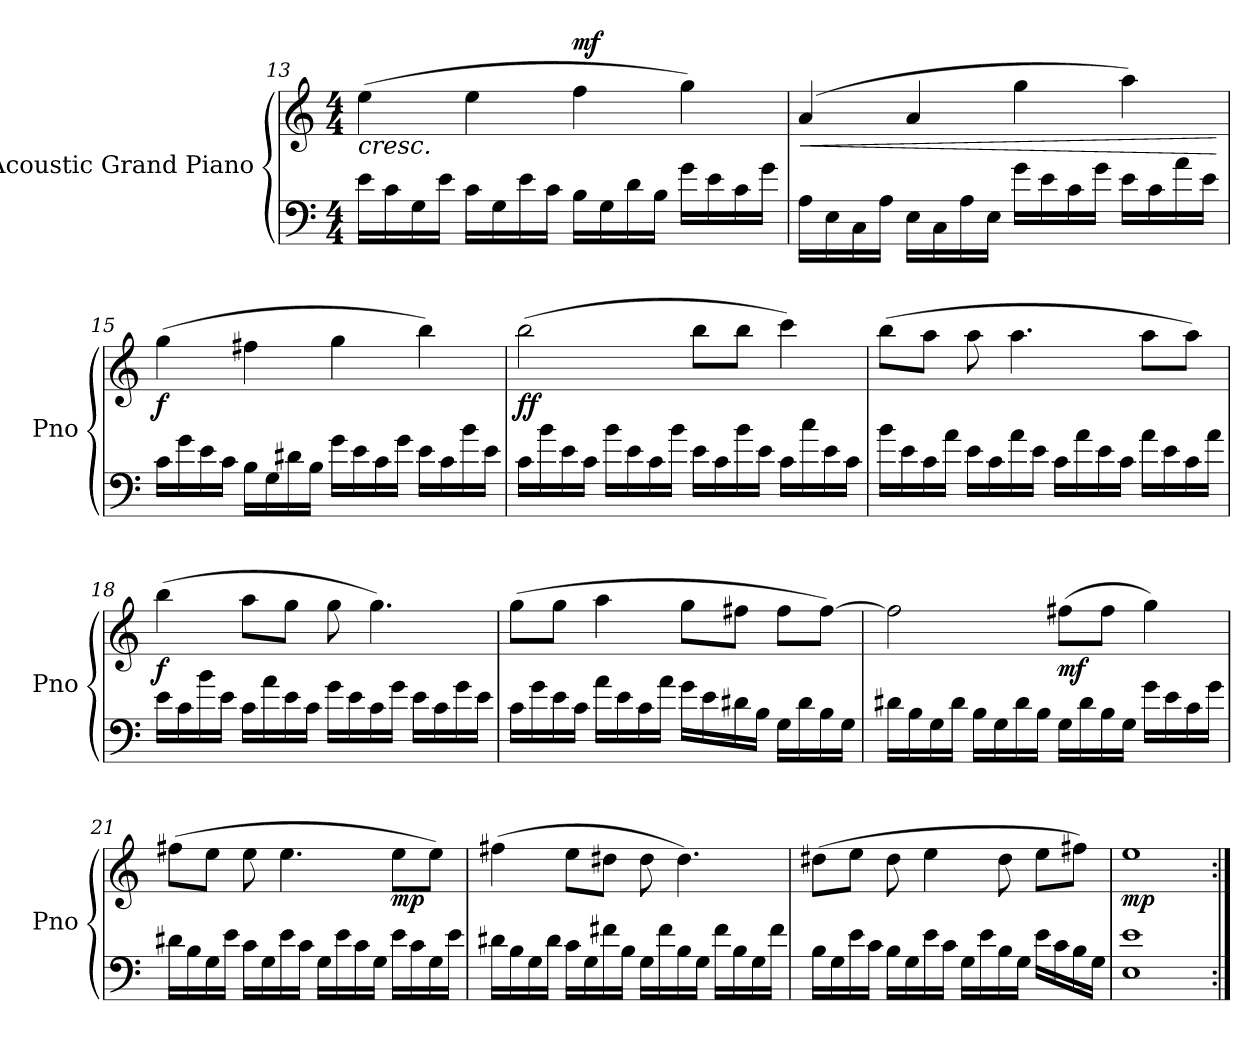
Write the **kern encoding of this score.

**kern	**kern	**dynam
*part1	*part1	*part1
*staff2	*staff1	*staff1/2
*I"Acoustic Grand Piano	*	*
*I'Pno	*	*
*clefF4	*clefG2	*
*k[]	*k[]	*
*M4/4	*M4/4	*
=13	=13	=13
!	!	!LO:HP:b
16e\LL	(4ee\	<
16c\	.	.
16G\	.	.
16e\JJ	.	.
16c\LL	4ee\	.
16G\	.	.
16e\	.	.
16c\JJ	.	.
!	!	!LO:DY:a
16B\LL	4ff\	mf
16G\	.	.
16d\	.	.
16B\JJ	.	.
16g\LL	4gg\)	.
16e\	.	.
16c\	.	.
16g\JJ	.	.
.	.	[
!!LO:LB:g=z
=14	=14	=14
!	!	!LO:HP:b
16A\LL	(4a/	<
16E\	.	.
16C\	.	.
16A\JJ	.	.
16E\LL	4a/	.
16C\	.	.
16A\	.	.
16E\JJ	.	.
16g\LL	4gg\	.
16e\	.	.
16c\	.	.
16g\JJ	.	.
16e\LL	4aa\)	.
16c\	.	.
16a\	.	.
16e\JJ	.	.
.	.	[
=15	=15	=15
!	!	!LO:DY:b
16c\LL	(4gg\	f
16g\	.	.
16e\	.	.
16c\JJ	.	.
16B\LL	4ff#X\	.
16G\	.	.
16d#X\	.	.
16B\JJ	.	.
16g\LL	4gg\	.
16e\	.	.
16c\	.	.
16g\JJ	.	.
16e\LL	4bb\)	.
16c\	.	.
16b\	.	.
16e\JJ	.	.
!!LO:LB:g=z
=16	=16	=16
!	!	!LO:DY:b
16c\LL	(2bb\	ff
16b\	.	.
16e\	.	.
16c\JJ	.	.
16b\LL	.	.
16e\	.	.
16c\	.	.
16b\JJ	.	.
16e\LL	8bb\L	.
16c\	.	.
16b\	8bb\J	.
16e\JJ	.	.
16c\LL	4ccc\)	.
16cc\	.	.
16e\	.	.
16c\JJ	.	.
=17	=17	=17
16b\LL	(8bb\L	.
16e\	.	.
16c\	8aa\J	.
16a\JJ	.	.
16e\LL	8aa\	.
16c\	.	.
16a\	4.aa\	.
16e\JJ	.	.
16c\LL	.	.
16a\	.	.
16e\	.	.
16c\JJ	.	.
16a\LL	8aa\L	.
16e\	.	.
16c\	8aa\J)	.
16a\JJ	.	.
!!LO:LB:g=z
=18	=18	=18
!	!	!LO:DY:b
16e\LL	(4bb\	f
16c\	.	.
16b\	.	.
16e\JJ	.	.
16c\LL	8aa\L	.
16a\	.	.
16e\	8gg\J	.
16c\JJ	.	.
16g\LL	8gg\	.
16e\	.	.
16c\	4.gg\)	.
16g\JJ	.	.
16e\LL	.	.
16c\	.	.
16g\	.	.
16e\JJ	.	.
=19	=19	=19
16c\LL	(8gg\L	.
16g\	.	.
16e\	8gg\J	.
16c\JJ	.	.
16a\LL	4aa\	.
16e\	.	.
16c\	.	.
16a\JJ	.	.
16g\LL	8gg\L	.
16e\	.	.
16d#X\	8ff#X\J	.
16B\JJ	.	.
16G\LL	8ff#\L	.
16d#\	.	.
16B\	[8ff#\J)	.
16G\JJ	.	.
!!LO:LB:g=z
=20	=20	=20
16d#X\LL	2ff#\]	.
16B\	.	.
16G\	.	.
16d#\JJ	.	.
16B\LL	.	.
16G\	.	.
16d#\	.	.
16B\JJ	.	.
!	!	!LO:DY:b
16G\LL	(8ff#X\L	mf
16d#\	.	.
16B\	8ff#\J	.
16G\JJ	.	.
16g\LL	4gg\)	.
16e\	.	.
16c\	.	.
16g\JJ	.	.
=21	=21	=21
16d#X\LL	(8ff#X\L	.
16B\	.	.
16G\	8ee\J	.
16e\JJ	.	.
16c\LL	8ee\	.
16G\	.	.
16e\	4.ee\	.
16c\JJ	.	.
16G\LL	.	.
16e\	.	.
16c\	.	.
16G\JJ	.	.
!	!	!LO:DY:b
16e\LL	8ee\L	mp
16c\	.	.
16G\	8ee\J)	.
16e\JJ	.	.
!!LO:LB:g=z
=22	=22	=22
16d#X\LL	(4ff#X\	.
16B\	.	.
16G\	.	.
16d#\JJ	.	.
16c\LL	8ee\L	.
16G\	.	.
16f#X\	8dd#X\J	.
16B\JJ	.	.
16G\LL	8dd#\	.
16f#\	.	.
16B\	4.dd#\)	.
16G\JJ	.	.
16f#\LL	.	.
16B\	.	.
16G\	.	.
16f#\JJ	.	.
=23	=23	=23
16B\LL	(8dd#X\L	.
16G\	.	.
16e\	8ee\J	.
16c\JJ	.	.
16B\LL	8dd#\	.
16G\	.	.
16e\	4ee\	.
16c\JJ	.	.
16G\LL	.	.
16e\	.	.
16B\	8dd#\	.
16G\JJ	.	.
16e\LL	8ee\L	.
16c\	.	.
16B\	8ff#X\J)	.
16G\JJ	.	.
=24	=24	=24
!	!	!LO:DY:b
1E 1e	1ee	mp
=:|!	=:|!	=:|!
*-	*-	*-
